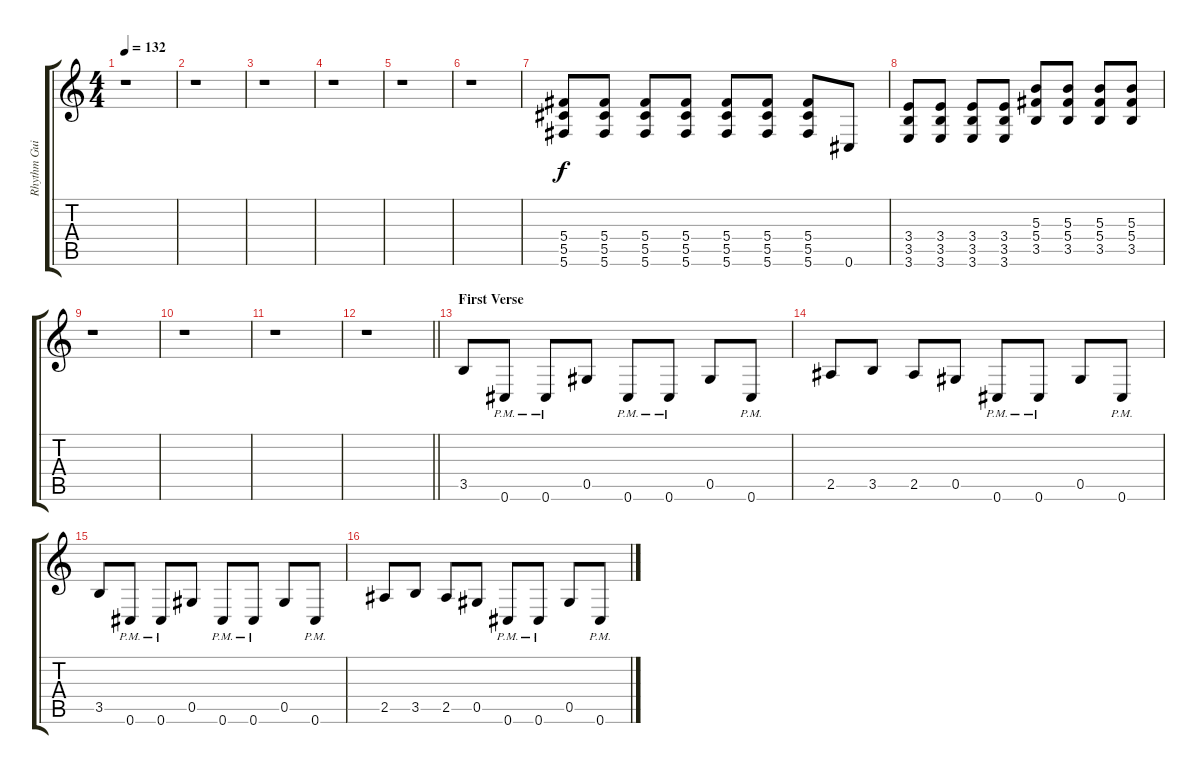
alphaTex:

\track ("Rhythm Guitar" "Rhythm Gui") {instrument distortionguitar}
\staff {score tabs}
\tuning (Eb4 Bb3 Gb3 Db3 Ab2 Db2) {hide}
\ts (4 4)
\tempo 132
\clef g2
\ks c
r.1{dy f} |
r.1 |
r.1 |
r.1 |
r.1 |
r.1 |
(5.4 5.5 5.6).8 (5.4 5.5 5.6).8 (5.4 5.5 5.6).8 (5.4 5.5 5.6).8 (5.4 5.5 5.6).8 (5.4 5.5 5.6).8 (5.4 5.5 5.6).8 0.6.8 |
(3.4 3.5 3.6).8 (3.4 3.5 3.6).8 (3.4 3.5 3.6).8 (3.4 3.5 3.6).8 (5.3 5.4 3.5).8 (5.3 5.4 3.5).8 (5.3 5.4 3.5).8 (5.3 5.4 3.5).8 |
r.1 |
r.1 |
r.1 |
\barLineRight lightlight
r.1 |
\section ("" "First Verse")
3.5.8 0.6{pm}.8 0.6{pm}.8 0.5.8 0.6{pm}.8 0.6{pm}.8 0.5.8 0.6{pm}.8 |
2.5.8 3.5.8 2.5.8 0.5.8 0.6{pm}.8 0.6{pm}.8 0.5.8 0.6{pm}.8 |
3.5.8 0.6{pm}.8 0.6{pm}.8 0.5.8 0.6{pm}.8 0.6{pm}.8 0.5.8 0.6{pm}.8 |
2.5.8 3.5.8 2.5.8 0.5.8 0.6{pm}.8 0.6{pm}.8 0.5.8 0.6{pm}.8
